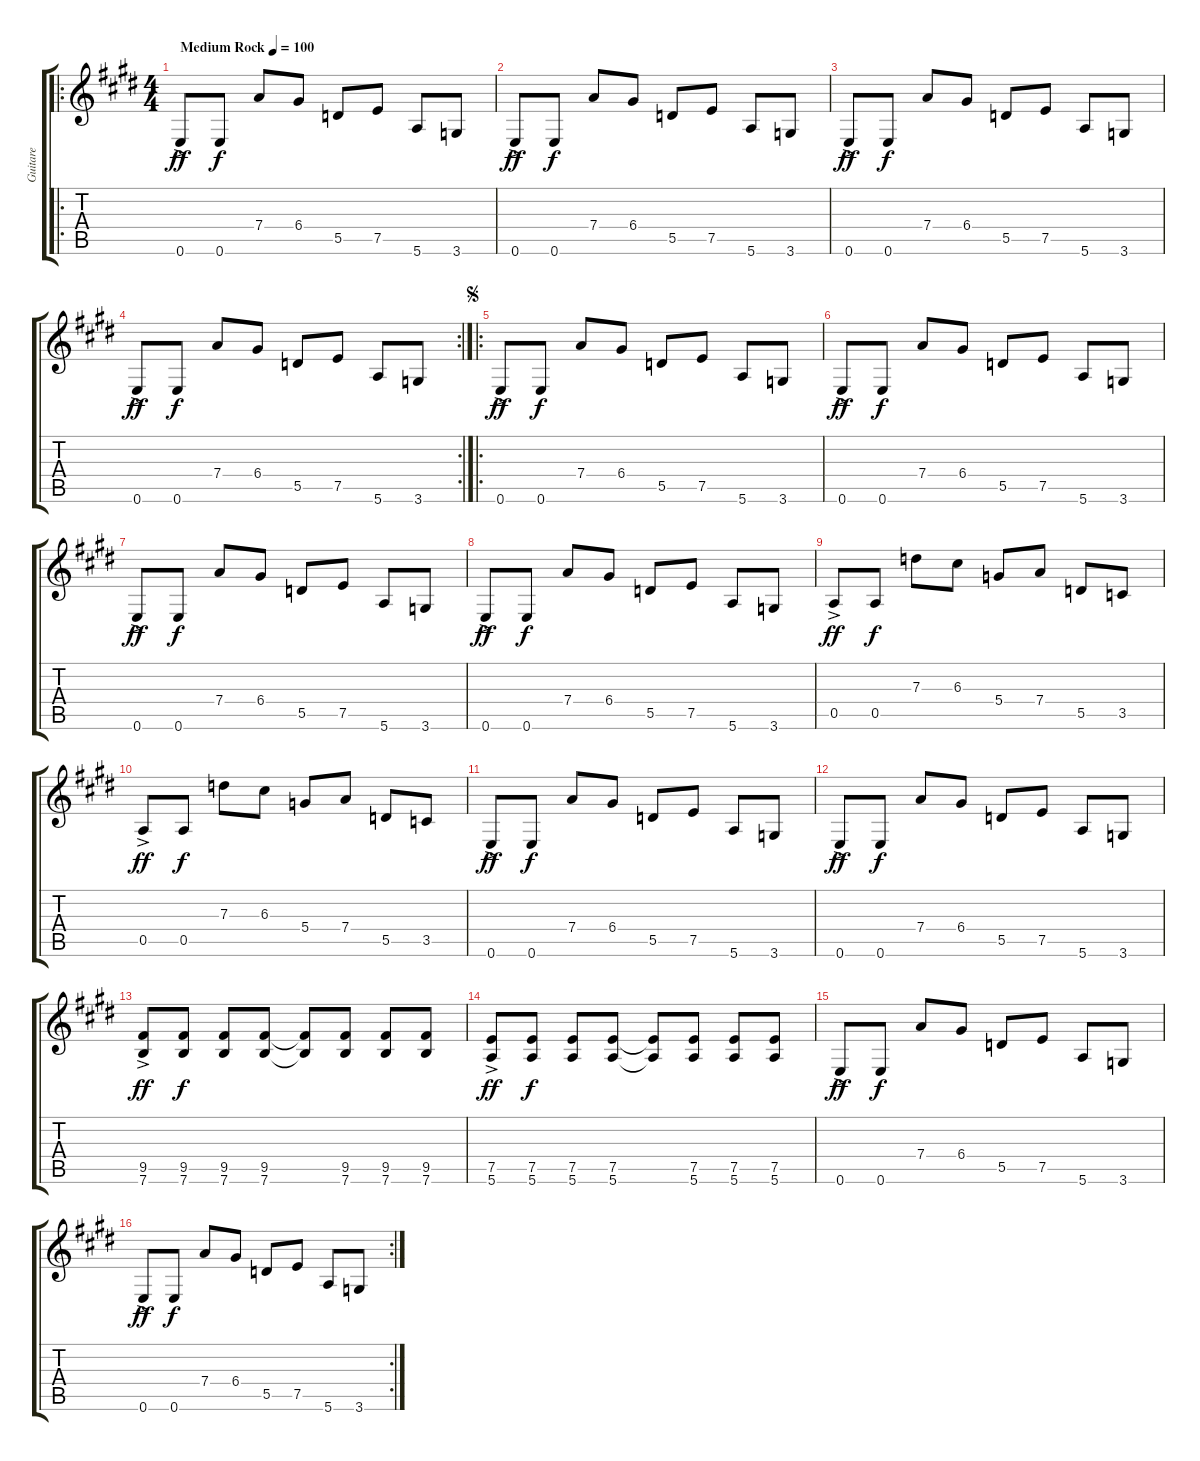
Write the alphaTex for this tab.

\track ("Guitare" "Guitare") {instrument overdrivenguitar}
\staff {score tabs}
\tuning (E4 B3 G3 D3 A2 E2) {hide}
\ro
\ts (4 4)
\tempo (100 "Medium Rock")
\clef g2
\ks e
0.6{ac}.8{dy ff instrument overdrivenguitar} 0.6.8{dy f} 7.4.8 6.4.8 5.5.8 7.5.8 5.6.8 3.6.8 |
0.6{ac}.8{dy ff} 0.6.8{dy f} 7.4.8 6.4.8 5.5.8 7.5.8 5.6.8 3.6.8 |
0.6{ac}.8{dy ff} 0.6.8{dy f} 7.4.8 6.4.8 5.5.8 7.5.8 5.6.8 3.6.8 |
\rc 2
0.6{ac}.8{dy ff} 0.6.8{dy f} 7.4.8 6.4.8 5.5.8 7.5.8 5.6.8 3.6.8 |
\ro
\jump segno
0.6{ac}.8{dy ff} 0.6.8{dy f} 7.4.8 6.4.8 5.5.8 7.5.8 5.6.8 3.6.8 |
0.6{ac}.8{dy ff} 0.6.8{dy f} 7.4.8 6.4.8 5.5.8 7.5.8 5.6.8 3.6.8 |
0.6{ac}.8{dy ff} 0.6.8{dy f} 7.4.8 6.4.8 5.5.8 7.5.8 5.6.8 3.6.8 |
0.6{ac}.8{dy ff} 0.6.8{dy f} 7.4.8 6.4.8 5.5.8 7.5.8 5.6.8 3.6.8 |
0.5{ac}.8{dy ff} 0.5.8{dy f} 7.3.8 6.3.8 5.4.8 7.4.8 5.5.8 3.5.8 |
0.5{ac}.8{dy ff} 0.5.8{dy f} 7.3.8 6.3.8 5.4.8 7.4.8 5.5.8 3.5.8 |
0.6{ac}.8{dy ff} 0.6.8{dy f} 7.4.8 6.4.8 5.5.8 7.5.8 5.6.8 3.6.8 |
0.6{ac}.8{dy ff} 0.6.8{dy f} 7.4.8 6.4.8 5.5.8 7.5.8 5.6.8 3.6.8 |
(9.5 7.6{ac}).8{dy ff} (9.5 7.6).8{dy f} (9.5 7.6).8 (9.5 7.6).8 (9.5{t} 7.6{t}).8 (9.5 7.6).8 (9.5 7.6).8 (9.5 7.6).8 |
(7.5 5.6{ac}).8{dy ff} (7.5 5.6).8{dy f} (7.5 5.6).8 (7.5 5.6).8 (7.5{t} 5.6{t}).8 (7.5 5.6).8 (7.5 5.6).8 (7.5 5.6).8 |
0.6{ac}.8{dy ff} 0.6.8{dy f} 7.4.8 6.4.8 5.5.8 7.5.8 5.6.8 3.6.8 |
\rc 2
0.6{ac}.8{dy ff} 0.6.8{dy f} 7.4.8 6.4.8 5.5.8 7.5.8 5.6.8 3.6.8
